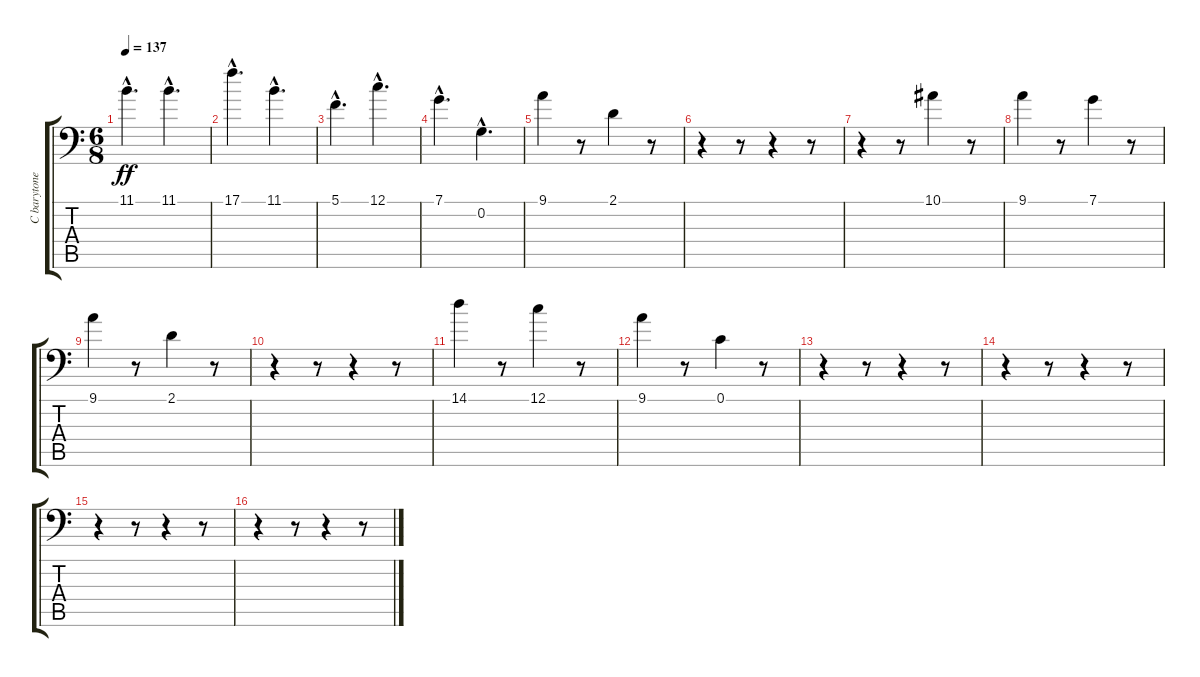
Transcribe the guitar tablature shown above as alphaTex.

\track ("C barytone" "C barytone") {instrument electricbassfinger}
\staff {score tabs}
\tuning (C3 G2 D2 A1 E1 B0) {hide}
\ts (6 8)
\tempo 137
\clef f4
\ks c
11.1{hac}.4{d dy ff} 11.1{hac}.4{d} |
17.1{hac}.4{d} 11.1{hac}.4{d} |
5.1{hac}.4{d} 12.1{hac}.4{d} |
7.1{hac}.4{d} 0.2{hac}.4{d} |
9.1.4 r.8 2.1.4 r.8 |
r.4 r.8 r.4 r.8 |
r.4 r.8 10.1.4 r.8 |
9.1.4 r.8 7.1.4 r.8 |
9.1.4 r.8 2.1.4 r.8 |
r.4 r.8 r.4 r.8 |
14.1.4 r.8 12.1.4 r.8 |
9.1.4 r.8 0.1.4 r.8 |
r.4 r.8 r.4 r.8 |
r.4 r.8 r.4 r.8 |
r.4 r.8 r.4 r.8 |
r.4 r.8 r.4 r.8
